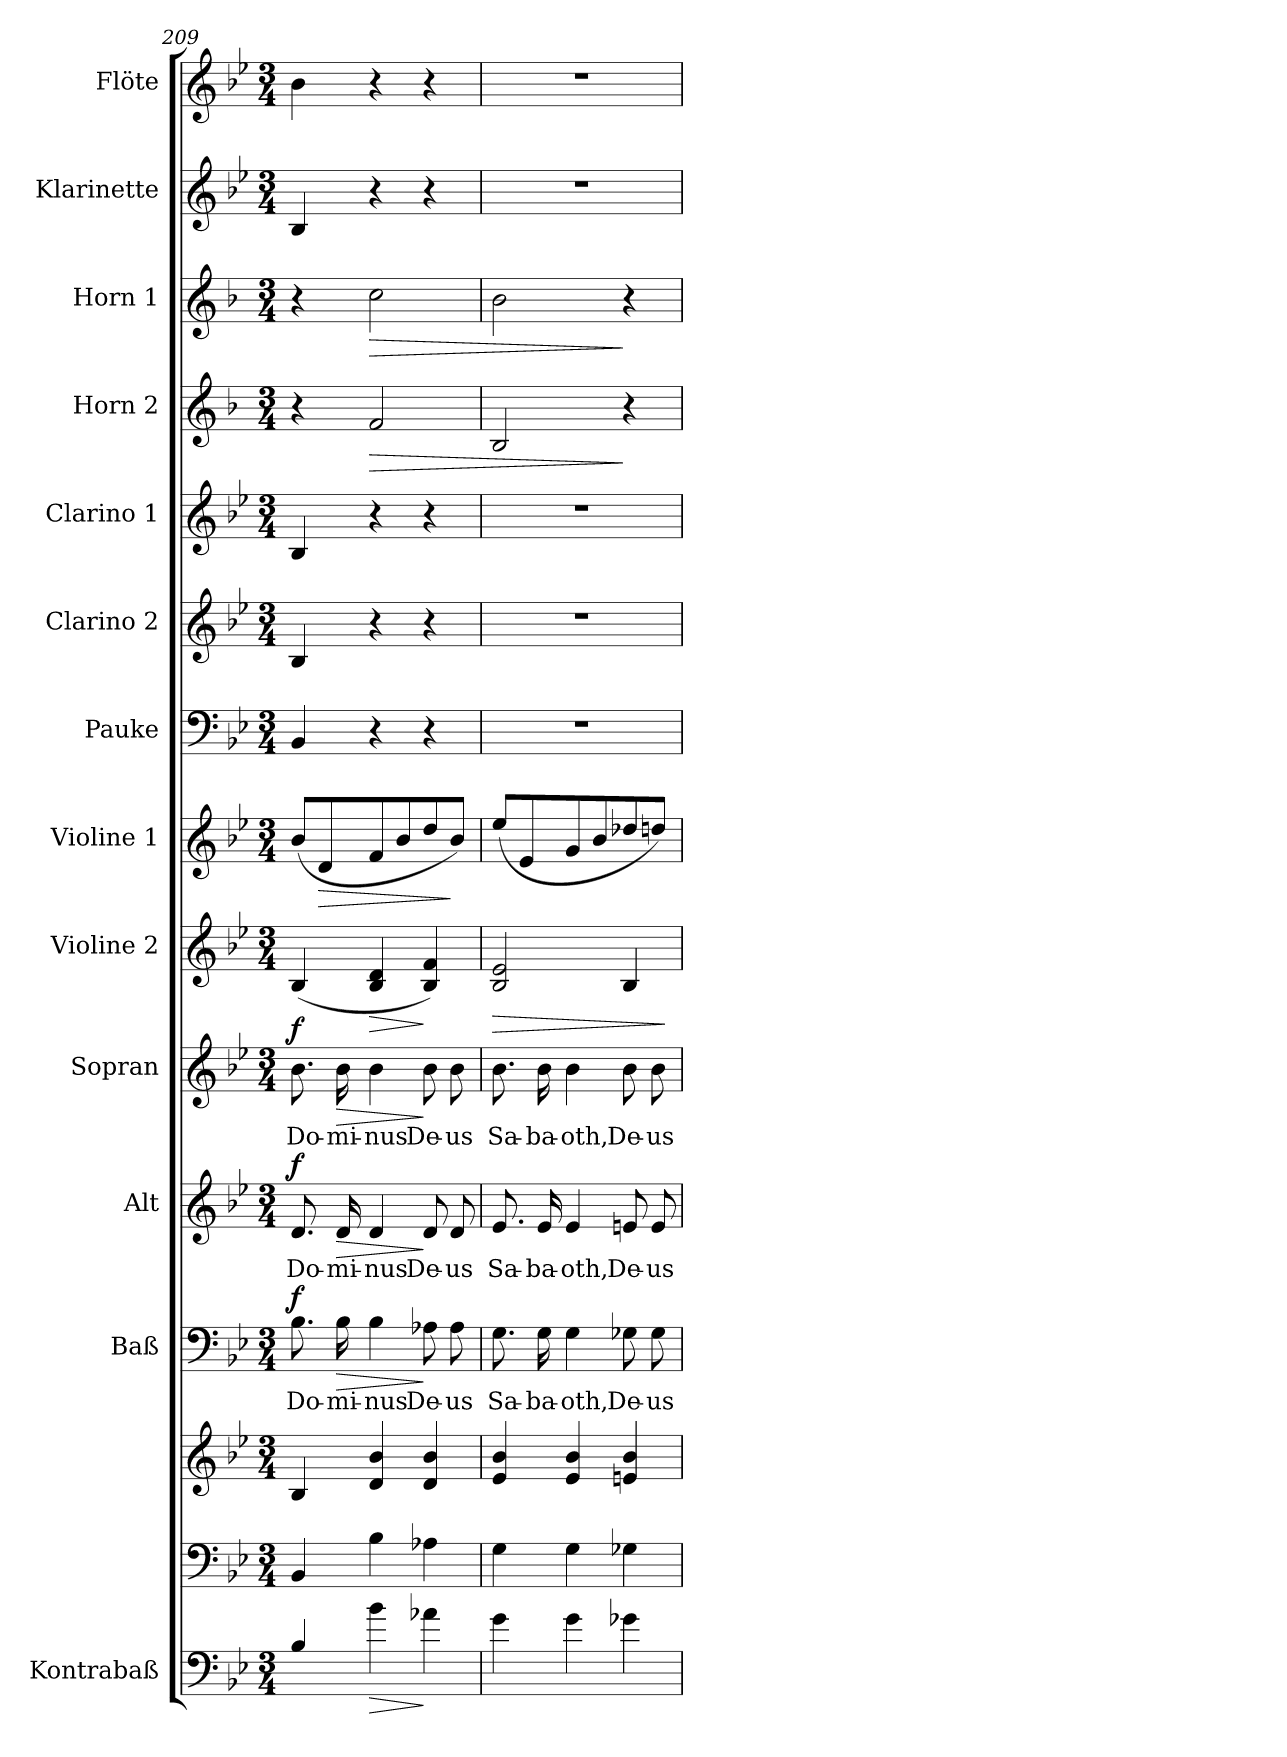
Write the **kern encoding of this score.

**kern	**dynam	**kern	**kern	**kern	**text	**dynam	**kern	**text	**dynam	**kern	**text	**dynam	**kern	**dynam	**kern	**dynam	**kern	**kern	**kern	**kern	**dynam	**kern	**dynam	**kern	**kern
*part14	*part14	*part13	*part13	*part12	*part12	*part12	*part11	*part11	*part11	*part10	*part10	*part10	*part9	*part9	*part8	*part8	*part7	*part6	*part5	*part4	*part4	*part3	*part3	*part2	*part1
*staff15	*staff15	*staff14	*staff13	*staff12	*staff12	*staff12	*staff11	*staff11	*staff11	*staff10	*staff10	*staff10	*staff9	*staff9	*staff8	*staff8	*staff7	*staff6	*staff5	*staff4	*staff4	*staff3	*staff3	*staff2	*staff1
*I"Kontrabaß	*	*	*	*I"Baß	*	*	*I"Alt	*	*	*I"Sopran	*	*	*I"Violine 2	*	*I"Violine 1	*	*I"Pauke	*I"Clarino 2	*I"Clarino 1	*I"Horn 2	*	*I"Horn 1	*	*I"Klarinette	*I"Flöte
*I'Kb	*	*	*	*I'Baß	*	*	*I'Alt	*	*	*I'Sop	*	*	*I'Vln. 2	*	*I'Vln. 1	*	*I'Pk.	*	*	*I'Hrn. 2	*	*I'Hrn. 1	*	*	*I'Fl.
*clefF4	*	*clefF4	*clefG2	*clefF4	*	*	*clefG2	*	*	*clefG2	*	*	*clefG2	*	*clefG2	*	*clefF4	*clefG2	*clefG2	*clefG2	*	*clefG2	*	*clefG2	*clefG2
*ITrd7c12	*	*	*	*	*	*	*	*	*	*	*	*	*	*	*	*	*	*ITrd7c12	*ITrd7c12	*ITrd4c7	*	*ITrd4c7	*	*	*
*k[b-e-]	*	*k[b-e-]	*k[b-e-]	*k[b-e-]	*	*	*k[b-e-]	*	*	*k[b-e-]	*	*	*k[b-e-]	*	*k[b-e-]	*	*k[b-e-]	*k[b-e-]	*k[b-e-]	*k[b-e-]	*	*k[b-e-]	*	*k[b-e-]	*k[b-e-]
*B-:	*	*B-:	*B-:	*B-:	*	*	*B-:	*	*	*B-:	*	*	*B-:	*	*B-:	*	*B-:	*B-:	*B-:	*B-:	*	*B-:	*	*B-:	*B-:
*M3/4	*	*M3/4	*M3/4	*M3/4	*	*	*M3/4	*	*	*M3/4	*	*	*M3/4	*	*M3/4	*	*M3/4	*M3/4	*M3/4	*M3/4	*	*M3/4	*	*M3/4	*M3/4
=209	=209	=209	=209	=209	=209	=209	=209	=209	=209	=209	=209	=209	=209	=209	=209	=209	=209	=209	=209	=209	=209	=209	=209	=209	=209
!	!	!	!	!	!LO:LY:b	!LO:DY:a	!	!LO:LY:b	!LO:DY:a	!	!LO:LY:b	!LO:DY:a	!	!	!	!	!	!	!	!	!	!	!	!	!
4BB-/	.	4BB-/	4B-/	8.B-\	Do-	f	8.d/	Do-	f	8.b-\	Do-	f	(4B-/	.	(>8b-/L	.	4BB-/	4BB-/	4BB-/	4r	.	4r	.	4B-/	4b-\
!	!	!	!	!	!	!	!	!	!	!	!	!	!	!	!	!LO:HP:b	!	!	!	!	!	!	!	!	!
.	.	.	.	.	.	.	.	.	.	.	.	.	.	.	8d/	>	.	.	.	.	.	.	.	.	.
!	!	!	!	!	!LO:LY:b	!LO:HP:b	!	!LO:LY:b	!LO:HP:b	!	!LO:LY:b	!LO:HP:b	!	!	!	!	!	!	!	!	!	!	!	!	!
.	.	.	.	16B-\	-mi-	>	16d/	-mi-	>	16b-\	-mi-	>	.	.	.	.	.	.	.	.	.	.	.	.	.
!	!LO:HP:b	!	!	!	!LO:LY:b	!	!	!LO:LY:b	!	!	!LO:LY:b	!	!	!LO:HP:b	!	!	!	!	!	!	!LO:HP:b	!	!LO:HP:b	!	!
4B-\	>	4B-\	4d/ 4b-/	4B-\	-nus	.	4d/	-nus	.	4b-\	-nus	.	4B-/ 4d/	>	8f/	.	4r	4r	4r	2B-/	>	2f\	>	4r	4r
.	.	.	.	.	.	.	.	.	.	.	.	.	.	.	8b-/	.	.	.	.	.	.	.	.	.	.
!	!	!	!	!	!LO:LY:b	!	!	!LO:LY:b	!	!	!LO:LY:b	!	!	!	!	!	!	!	!	!	!	!	!	!	!
4A-X\	]	4A-X\	4d/ 4b-/	8A-X\	De-	]	8d/	De-	]	8b-\	De-	]	4B-/ 4f/)	]	8dd/	.	4r	4r	4r	.	.	.	.	4r	4r
!	!	!	!	!	!LO:LY:b	!	!	!LO:LY:b	!	!	!LO:LY:b	!	!	!	!	!	!	!	!	!	!	!	!	!	!
.	.	.	.	8A-\	-us	.	8d/	-us	.	8b-\	-us	.	.	.	8b-/J)	]	.	.	.	.	.	.	.	.	.
=210	=210	=210	=210	=210	=210	=210	=210	=210	=210	=210	=210	=210	=210	=210	=210	=210	=210	=210	=210	=210	=210	=210	=210	=210	=210
!	!	!	!	!	!LO:LY:b	!	!	!LO:LY:b	!	!	!LO:LY:b	!	!	!LO:HP:b	!	!	!	!	!	!	!	!	!	!	!
4G\	.	4G\	4e-/ 4b-/	8.G\	Sa-	.	8.e-/	Sa-	.	8.b-\	Sa-	.	2B-/ 2e-/	>	(<8ee-/L	.	2.r	2.r	2.r	2E-/	.	2e-\	.	2.r	2.r
.	.	.	.	.	.	.	.	.	.	.	.	.	.	.	8e-/	.	.	.	.	.	.	.	.	.	.
!	!	!	!	!	!LO:LY:b	!	!	!LO:LY:b	!	!	!LO:LY:b	!	!	!	!	!	!	!	!	!	!	!	!	!	!
.	.	.	.	16G\	-ba-	.	16e-/	-ba-	.	16b-\	-ba-	.	.	.	.	.	.	.	.	.	.	.	.	.	.
!	!	!	!	!	!LO:LY:b	!	!	!LO:LY:b	!	!	!LO:LY:b	!	!	!	!	!	!	!	!	!	!	!	!	!	!
4G\	.	4G\	4e-/ 4b-/	4G\	-oth,	.	4e-/	-oth,	.	4b-\	-oth,	.	.	.	8g/	.	.	.	.	.	.	.	.	.	.
.	.	.	.	.	.	.	.	.	.	.	.	.	.	.	8b-/	.	.	.	.	.	.	.	.	.	.
!	!	!	!	!	!LO:LY:b	!	!	!LO:LY:b	!	!	!LO:LY:b	!	!	!	!	!	!	!	!	!	!	!	!	!	!
4G-X\	.	4G-X\	4en/ 4b-/	8G-X\	De-	.	8en/	De-	.	8b-\	De-	.	4B-/	.	8dd-X/	.	.	.	.	4r	]	4r	]	.	.
!	!	!	!	!	!LO:LY:b	!	!	!LO:LY:b	!	!	!LO:LY:b	!	!	!	!	!	!	!	!	!	!	!	!	!	!
.	.	.	.	8G-\	-us	.	8e/	-us	.	8b-\	-us	.	.	.	8ddn/J)	.	.	.	.	.	.	.	.	.	.
.	.	.	.	.	.	.	.	.	.	.	.	.	.	]	.	.	.	.	.	.	.	.	.	.	.
=	=	=	=	=	=	=	=	=	=	=	=	=	=	=	=	=	=	=	=	=	=	=	=	=	=
*-	*-	*-	*-	*-	*-	*-	*-	*-	*-	*-	*-	*-	*-	*-	*-	*-	*-	*-	*-	*-	*-	*-	*-	*-	*-
